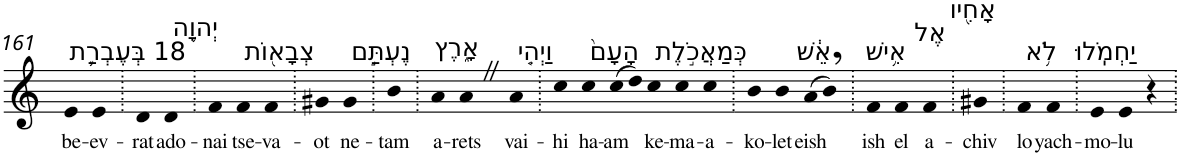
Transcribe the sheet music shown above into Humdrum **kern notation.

**kern	**text
*part1	*part1
*staff1	*staff1
*I"Piano	*
*I'Pno	*
!!LO:PB:g=z
*clefG2	*
*k[]	*
=161	=161
!LO:TX:a:t=18 בְּעֶבְרַ֛ת	!
!	!LO:LY:b
4e	be-
!	!LO:LY:b
4e	-ev-
=162.	=162.
!	!LO:LY:b
4d	-rat
!LO:TX:a:t=יְהוָ֥ה	!
!	!LO:LY:b
4d	ado-
=163.	=163.
!	!LO:LY:b
4f	-nai
!LO:TX:a:t=צְבָא֖וֹת	!
!	!LO:LY:b
4f	tse-
!	!LO:LY:b
4f	-va-
=164.	=164.
!	!LO:LY:b
4g#X	-ot
!LO:TX:a:t=נֶעְתַּ֣ם	!
!	!LO:LY:b
4g#	ne-
=165.	=165.
!	!LO:LY:b
4b	-tam
=166.	=166.
!LO:TX:a:t=אָ֑רֶץ	!
!	!LO:LY:b
4a	a-
!	!LO:LY:b
4aZ	-rets
!LO:TX:a:t=וַיְהִ֤י	!
!	!LO:LY:b
4a	vai-
=167.	=167.
!	!LO:LY:b
4cc	-hi
!LO:TX:a:t=הָעָם֙	!
!	!LO:LY:b
4cc	ha-
!	!LO:LY:b
(8cc	-am
8dd)	.
!LO:TX:a:t=כְּמַאֲכֹ֣לֶת	!
!	!LO:LY:b
4cc	ke-
!	!LO:LY:b
4cc	-ma-
!	!LO:LY:b
4cc	-a-
=168.	=168.
!	!LO:LY:b
4b	-ko-
!	!LO:LY:b
4b	-let
!LO:TX:a:t=אֵ֔שׁ	!
!	!LO:LY:b
(8a	eish
8b,)	.
=169.	=169.
!LO:TX:a:t=אִ֥ישׁ	!
!	!LO:LY:b
4f	ish
!LO:TX:a:t=אֶל	!
!	!LO:LY:b
4f	el
!LO:TX:a:t=אָחִ֖יו	!
!	!LO:LY:b
4f	a-
=170.	=170.
!	!LO:LY:b
4g#X	-chiv
=171.	=171.
!LO:TX:a:t=לֹ֥א	!
!	!LO:LY:b
4f	lo
!LO:TX:a:t=יַחְמֹֽלוּ	!
!	!LO:LY:b
4f	yach-
=172.	=172.
!	!LO:LY:b
4e	-mo-
!	!LO:LY:b
4e	-lu
4r	.
=.	=.
*-	*-
